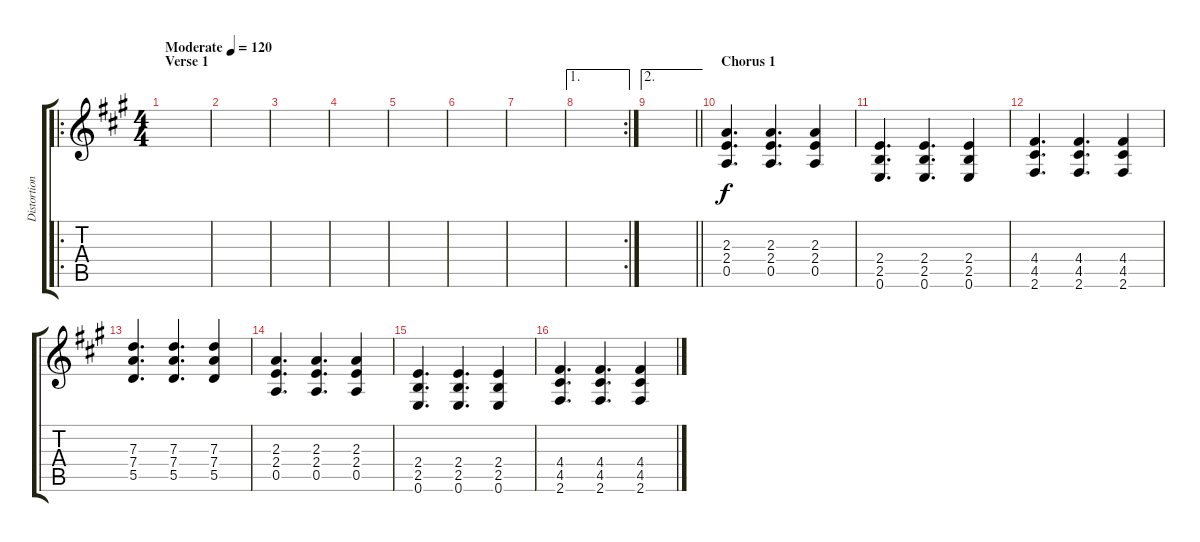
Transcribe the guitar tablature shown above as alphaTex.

\track ("Distortion guitar" "Distortion") {instrument electricguitarclean}
\staff {score tabs}
\tuning (E4 B3 G3 D3 A2 E2) {hide}
\ro
\ts (4 4)
\section ("" "Verse 1")
\tempo (120 "Moderate")
\clef g2
\ks a
|
|
|
|
|
|
|
\ae 1
\rc 2
|
\ae 2
\barLineRight lightlight
|
\section ("" "Chorus 1")
(2.3 2.4 0.5).4{d instrument distortionguitar} (2.3 2.4 0.5).4{d} (2.3 2.4 0.5).4 |
(2.4 2.5 0.6).4{d} (2.4 2.5 0.6).4{d} (2.4 2.5 0.6).4 |
(4.4 4.5 2.6).4{d} (4.4 4.5 2.6).4{d} (4.4 4.5 2.6).4 |
(7.3 7.4 5.5).4{d} (7.3 7.4 5.5).4{d} (7.3 7.4 5.5).4 |
(2.3 2.4 0.5).4{d instrument distortionguitar} (2.3 2.4 0.5).4{d} (2.3 2.4 0.5).4 |
(2.4 2.5 0.6).4{d} (2.4 2.5 0.6).4{d} (2.4 2.5 0.6).4 |
(4.4 4.5 2.6).4{d} (4.4 4.5 2.6).4{d} (4.4 4.5 2.6).4
